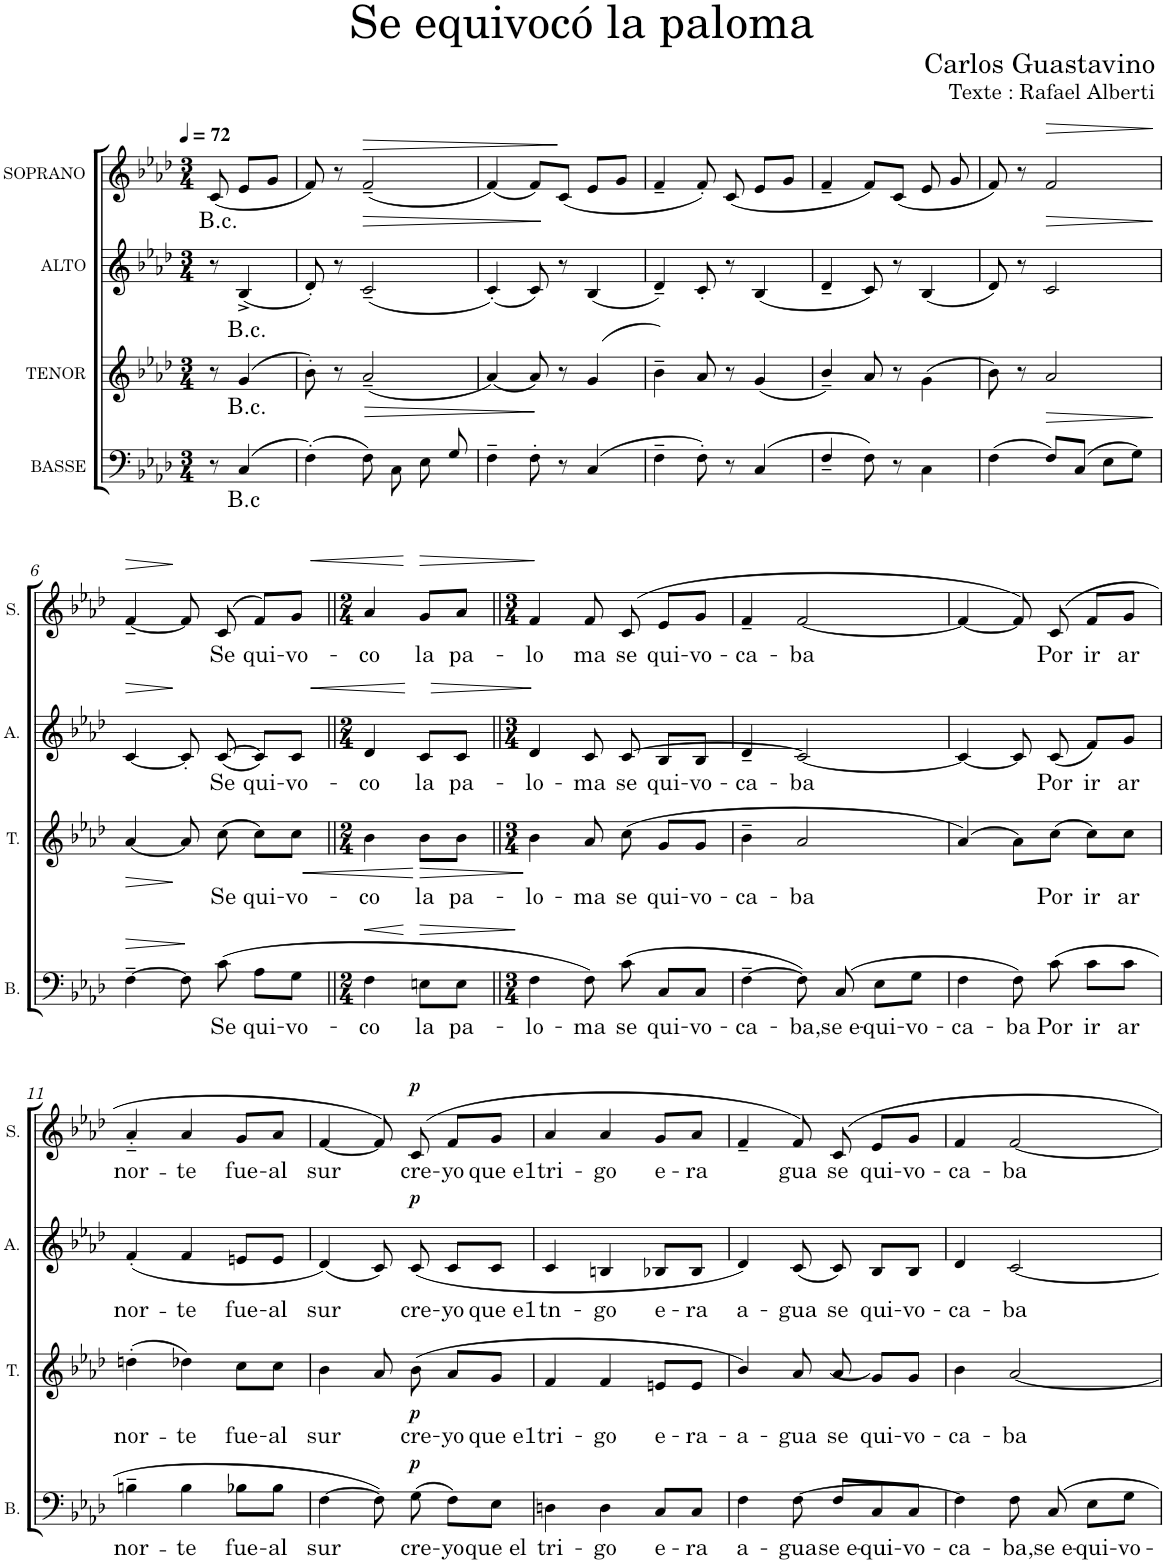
**kern	**text	**dynam	**kern	**text	**dynam	**kern	**text	**dynam	**kern	**text	**dynam
*part4	*part4	*part4	*part3	*part3	*part3	*part2	*part2	*part2	*part1	*part1	*part1
*staff4	*staff4	*staff4	*staff3	*staff3	*staff3	*staff2	*staff2	*staff2	*staff1	*staff1	*staff1
*I"BASSE	*	*	*I"TENOR	*	*	*I"ALTO	*	*	*I"SOPRANO	*	*
*I'B.	*	*	*I'T.	*	*	*I'A.	*	*	*I'S.	*	*
*clefF4	*	*	*clefG2	*	*	*clefG2	*	*	*clefG2	*	*
*k[b-e-a-d-]	*	*	*k[b-e-a-d-]	*	*	*k[b-e-a-d-]	*	*	*k[b-e-a-d-]	*	*
*M3/4	*	*	*M3/4	*	*	*M3/4	*	*	*M3/4	*	*
*MM72	*	*	*MM72	*	*	*MM72	*	*	*MM72	*	*
=	=	=	=	=	=	=	=	=	=	=	=
!	!	!	!	!	!	!	!	!	!	!LO:LY:b	!
8r	.	.	8r	.	.	8r	.	.	(8c/	B.c.	.
!	!LO:LY:b	!	!	!LO:LY:b	!	!	!LO:LY:b	!	!	!	!
(4C/	B.c	.	(4g/	B.c.	.	(4B-^/	B.c.	.	8e-/L	.	.
.	.	.	.	.	.	.	.	.	8g/J	.	.
=1	=1	=1	=1	=1	=1	=1	=1	=1	=1	=1	=1
(4F'\)	.	.	8b-'\)	.	.	8d-'/)	.	.	8f/)	.	.
.	.	.	8r	.	.	8r	.	.	8r	.	.
!	!	!	!	!	!LO:HP:b	!	!	!LO:HP:b	!	!	!LO:HP:b
8F\)	.	.	(2a-~/	.	>	(2c~/	.	>	(2f~/	.	>
8C\	.	.	.	.	.	.	.	.	.	.	.
8E-\	.	.	.	.	.	.	.	.	.	.	.
8G/	.	.	.	.	.	.	.	.	.	.	.
.	.	.	.	.	.	.	.	.	.	.	]
=2	=2	=2	=2	=2	=2	=2	=2	=2	=2	=2	=2
4F~\	.	.	(4a-/)	.	.	(4c'/)	.	.	(4f/)	.	.
8F'\	.	.	8a-/)	.	.	8c/)	.	.	8f/L)	.	.
8r	.	.	8r	.	]	8r	.	]	(8c/J	.	.
(4C/	.	.	(4g/	.	.	(4B-/	.	.	8e-/L	.	.
.	.	.	.	.	.	.	.	.	8g/J	.	.
=3	=3	=3	=3	=3	=3	=3	=3	=3	=3	=3	=3
4F~\	.	.	4b-~\)	.	.	4d-~/)	.	.	4f~/	.	.
8F'\)	.	.	8a-/	.	.	8c'/	.	.	8f'/)	.	.
8r	.	.	8r	.	.	8r	.	.	(8c/	.	.
(4C/	.	.	(4g/	.	.	(4B-/	.	.	8e-/L	.	.
.	.	.	.	.	.	.	.	.	8g/J	.	.
=4	=4	=4	=4	=4	=4	=4	=4	=4	=4	=4	=4
4F~/	.	.	4b-~/)	.	.	4d-~/	.	.	4f~/	.	.
8F\)	.	.	8a-/	.	.	8c/)	.	.	8f/L)	.	.
8r	.	.	8r	.	.	8r	.	.	(8c/J	.	.
4C\	.	.	(4g\	.	.	(4B-/	.	.	8e-/	.	.
.	.	.	.	.	.	.	.	.	8g/	.	.
=5	=5	=5	=5	=5	=5	=5	=5	=5	=5	=5	=5
(4F\	.	.	8b-\)	.	.	8d-/)	.	.	8f/)	.	.
.	.	.	8r	.	.	8r	.	.	8r	.	.
!	!	!	!	!	!LO:HP:b	!	!	!LO:HP:b	!	!	!LO:HP:b
8F/L)	.	.	2a-/	.	>	2c/	.	>	2f/	.	>
(8C/J	.	.	.	.	.	.	.	.	.	.	.
8E-\L	.	.	.	.	.	.	.	.	.	.	.
8G\J)	.	.	.	.	.	.	.	.	.	.	.
.	.	.	.	.	]	.	.	]	.	.	]
!!LO:LB:g=z
=6	=6	=6	=6	=6	=6	=6	=6	=6	=6	=6	=6
!	!	!LO:HP:b	!	!	!LO:HP:b	!	!	!LO:HP:b	!	!	!LO:HP:b
[>4F~\	.	>	[<4a-/	.	>	[<4c/	.	>	[<4f~/	.	>
8F\]	.	.	8a-/]	.	]	8c'/]	.	]	8f/]	.	]
!	!LO:LY:b	!	!	!LO:LY:b	!	!	!LO:LY:b	!	!	!LO:LY:b	!
(8c\	Se	]	(8cc\	Se	.	([>8c/	Se	.	(>8c/	Se	.
!	!LO:LY:b	!	!	!LO:LY:b	!	!	!LO:LY:b	!	!	!LO:LY:b	!
8A-\L	-qui-	.	8cc\L)	-qui-	.	8c/L])	-qui-	.	8f/L)	-qui-	.
!	!LO:LY:b	!	!	!LO:LY:b	!LO:HP:b	!	!LO:LY:b	!LO:HP:b	!	!LO:LY:b	!LO:HP:b
8G\J	-vo-	.	8cc\J	-vo-	<	8c/J	-vo-	<	8g/J	-vo-	<
=7||	=7||	=7||	=7||	=7||	=7||	=7||	=7||	=7||	=7||	=7||	=7||
*M2/4	*	*	*M2/4	*	*	*M2/4	*	*	*M2/4	*	*
!	!LO:LY:b	!LO:HP:b	!	!LO:LY:b	!	!	!LO:LY:b	!	!	!LO:LY:b	!
4F\	-co	<	4b-\	-co	.	4d-/	co	.	4a-/	co	.
!	!LO:LY:b	!LO:HP:n=1:b	!	!LO:LY:b	!LO:HP:n=1:b	!	!LO:LY:b	!LO:HP:n=1:b	!	!LO:LY:b	!LO:HP:n=1:b
8En\L	la	[ >	8b-\L	la	[ >	8c/L	la	[ >	8g/L	la	[ >
!	!LO:LY:b	!	!	!LO:LY:b	!	!	!LO:LY:b	!	!	!LO:LY:b	!
8E\J	pa-	.	8b-\J	pa-	.	8c/J	pa-	.	8a-/J	pa-	.
=8||	=8||	=8||	=8||	=8||	=8||	=8||	=8||	=8||	=8||	=8||	=8||
*M3/4	*	*	*M3/4	*	*	*M3/4	*	*	*M3/4	*	*
!	!LO:LY:b	!	!	!LO:LY:b	!	!	!LO:LY:b	!	!	!LO:LY:b	!
4F\	-lo-	.	4b-\	-lo-	.	4d-/	-lo-	.	4f/	lo	.
!	!LO:LY:b	!	!	!LO:LY:b	!	!	!LO:LY:b	!	!	!LO:LY:b	!
8F\)	-ma	]	8a-/	-ma	]	8c/	-ma	]	8f/	-ma	]
!	!LO:LY:b	!	!	!LO:LY:b	!	!	!LO:LY:b	!	!	!LO:LY:b	!
(>8c\	se	.	(>8cc\	se	.	[>8c/	se	.	(>8c/	se	.
!	!LO:LY:b	!	!	!LO:LY:b	!	!	!LO:LY:b	!	!	!LO:LY:b	!
8C/L	-qui-	.	8g/L	-qui-	.	8B-/L	-qui-	.	8e-/L	-qui-	.
!	!LO:LY:b	!	!	!LO:LY:b	!	!	!LO:LY:b	!	!	!LO:LY:b	!
8C/J	-vo-	.	8g/J	-vo-	.	8B-/J	-vo-	.	8g/J	-vo-	.
=9	=9	=9	=9	=9	=9	=9	=9	=9	=9	=9	=9
!	!LO:LY:b	!	!	!LO:LY:b	!	!	!LO:LY:b	!	!	!LO:LY:b	!
[>4F~\	-ca-	.	4b-~\	-ca-	.	4d-~/	-ca-	.	4f~/	-ca-	.
!	!LO:LY:b	!	!	!LO:LY:b	!	!	!LO:LY:b	!	!	!LO:LY:b	!
8F\])	-ba,	.	2a-/	-ba	.	2c/_	-ba	.	[<2f/	-ba	.
!	!LO:LY:b	!	!	!	!	!	!	!	!	!	!
(>8C/	se e-	.	.	.	.	.	.	.	.	.	.
!	!LO:LY:b	!	!	!	!	!	!	!	!	!	!
8E-\L	-qui-	.	.	.	.	.	.	.	.	.	.
!	!LO:LY:b	!	!	!	!	!	!	!	!	!	!
8G\J	-vo-	.	.	.	.	.	.	.	.	.	.
=10	=10	=10	=10	=10	=10	=10	=10	=10	=10	=10	=10
!	!LO:LY:b	!	!	!	!	!	!	!	!	!	!
4F\	-ca-	.	(4a-/)	.	.	4c/_	.	.	4f/_	.	.
!	!LO:LY:b	!	!	!	!	!	!	!	!	!	!
8F\)	-ba	.	8a-\L)	.	.	8c/]	.	.	8f/])	.	.
!	!LO:LY:b	!	!	!LO:LY:b	!	!	!LO:LY:b	!	!	!LO:LY:b	!
(>8c\	Por	.	(8cc\J	Por	.	(8c/	Por	.	(>8c/	Por	.
!	!LO:LY:b	!	!	!LO:LY:b	!	!	!LO:LY:b	!	!	!LO:LY:b	!
8c\L	ir	.	8cc\L)	ir	.	8f/L)	ir	.	8f/L	ir	.
!	!LO:LY:b	!	!	!LO:LY:b	!	!	!LO:LY:b	!	!	!LO:LY:b	!
8c\J	ar	.	8cc\J	ar	.	8g/J	ar	.	8g/J	ar	.
!!LO:LB:g=z
=11	=11	=11	=11	=11	=11	=11	=11	=11	=11	=11	=11
!	!LO:LY:b	!	!	!LO:LY:b	!	!	!LO:LY:b	!	!	!LO:LY:b	!
4Bn~\	nor-	.	(4ddn'\	nor-	.	(4f'/	nor-	.	4a-'~/	nor-	.
!	!LO:LY:b	!	!	!LO:LY:b	!	!	!LO:LY:b	!	!	!LO:LY:b	!
4B\	-te	.	4dd-X\)	-te	.	4f/	-te	.	4a-/	-te	.
!	!LO:LY:b	!	!	!LO:LY:b	!	!	!LO:LY:b	!	!	!LO:LY:b	!
8B-X\L	fue-	.	8cc\L	fue-	.	8en/L	fue-	.	8g/L	fue-	.
!	!LO:LY:b	!	!	!LO:LY:b	!	!	!LO:LY:b	!	!	!LO:LY:b	!
8B-\J	-al	.	8cc\J	-al	.	8e/J	-al	.	8a-/J	-al	.
=12	=12	=12	=12	=12	=12	=12	=12	=12	=12	=12	=12
!	!LO:LY:b	!	!	!LO:LY:b	!	!	!LO:LY:b	!	!	!LO:LY:b	!
[>4F\	sur	.	4b-\	sur	.	(<4d-/)	sur	.	[<4f/	sur	.
8F\])	.	.	8a-/	.	.	8c/)	.	.	8f/])	.	.
!	!LO:LY:b	!LO:DY:a	!	!LO:LY:b	!LO:DY:b	!	!LO:LY:b	!LO:DY:a	!	!LO:LY:b	!LO:DY:a
(8G\	cre-	p	(8b-\	cre-	p	(8c/	cre-	p	(>8c/	cre-	p
!	!LO:LY:b	!	!	!LO:LY:b	!	!	!LO:LY:b	!	!	!LO:LY:b	!
8F\L)	-yo	.	8a-/L	-yo	.	8c/L	-yo	.	8f/L	-yo	.
!	!LO:LY:b	!	!	!LO:LY:b	!	!	!LO:LY:b	!	!	!LO:LY:b	!
8E-\J	que el	.	8g/J	que e1	.	8c/J	que e1	.	8g/J	que e1	.
=13	=13	=13	=13	=13	=13	=13	=13	=13	=13	=13	=13
!	!LO:LY:b	!	!	!LO:LY:b	!	!	!LO:LY:b	!	!	!LO:LY:b	!
4Dn\	tri-	.	4f/	tri-	.	4c/	tn-	.	4a-/	tri-	.
!	!LO:LY:b	!	!	!LO:LY:b	!	!	!LO:LY:b	!	!	!LO:LY:b	!
4D\	-go	.	4f/	-go	.	4Bn/	-go	.	4a-/	-go	.
!	!LO:LY:b	!	!	!LO:LY:b	!	!	!LO:LY:b	!	!	!LO:LY:b	!
8C/L	e-	.	8en/L	e-	.	8B-X/L	e-	.	8g/L	e-	.
!	!LO:LY:b	!	!	!LO:LY:b	!	!	!LO:LY:b	!	!	!LO:LY:b	!
8C/J	-ra	.	8e/J	-ra-	.	8B-/J	-ra	.	8a-/J	-ra	.
=14	=14	=14	=14	=14	=14	=14	=14	=14	=14	=14	=14
!	!LO:LY:b	!	!	!LO:LY:b	!	!	!LO:LY:b	!	!	!	!
4F\	a-	.	4b-/)	a-	.	4d-/)	a-	.	4f~/	.	.
!	!LO:LY:b	!	!	!LO:LY:b	!	!	!LO:LY:b	!	!	!LO:LY:b	!
[>8F\	-gua	.	(8a-/	-gua	.	(8c/	-gua	.	8f/)	-gua	.
!	!LO:LY:b	!	!	!LO:LY:b	!	!	!LO:LY:b	!	!	!LO:LY:b	!
8F/L	se e-	.	8a-/)	se	.	8c/)	se	.	8c/	se	.
!	!LO:LY:b	!	!	!LO:LY:b	!	!	!LO:LY:b	!	!	!LO:LY:b	!
8C/	-qui-	.	8g/L	-qui-	.	8B-/L	-qui-	.	8e-/L	-qui-	.
!	!LO:LY:b	!	!	!LO:LY:b	!	!	!LO:LY:b	!	!	!LO:LY:b	!
8C/J	-vo-	.	8g/J	-vo-	.	8B-/J	-vo-	.	8g/J	-vo-	.
=15	=15	=15	=15	=15	=15	=15	=15	=15	=15	=15	=15
!	!LO:LY:b	!	!	!LO:LY:b	!	!	!LO:LY:b	!	!	!LO:LY:b	!
4F\]	-ca-	.	4b-\	-ca-	.	4d-/	-ca-	.	4f/	-ca-	.
!	!LO:LY:b	!	!	!LO:LY:b	!	!	!LO:LY:b	!	!	!LO:LY:b	!
8F\	-ba,	.	[<2a-/	-ba	.	[<2c/	-ba	.	[<2f/	-ba	.
!	!LO:LY:b	!	!	!	!	!	!	!	!	!	!
8C/	se e-	.	.	.	.	.	.	.	.	.	.
!	!LO:LY:b	!	!	!	!	!	!	!	!	!	!
8E-\L	-qui-	.	.	.	.	.	.	.	.	.	.
!	!LO:LY:b	!	!	!	!	!	!	!	!	!	!
8G\J	-vo-	.	.	.	.	.	.	.	.	.	.
=	=	=	=	=	=	=	=	=	=	=	=
*-	*-	*-	*-	*-	*-	*-	*-	*-	*-	*-	*-
